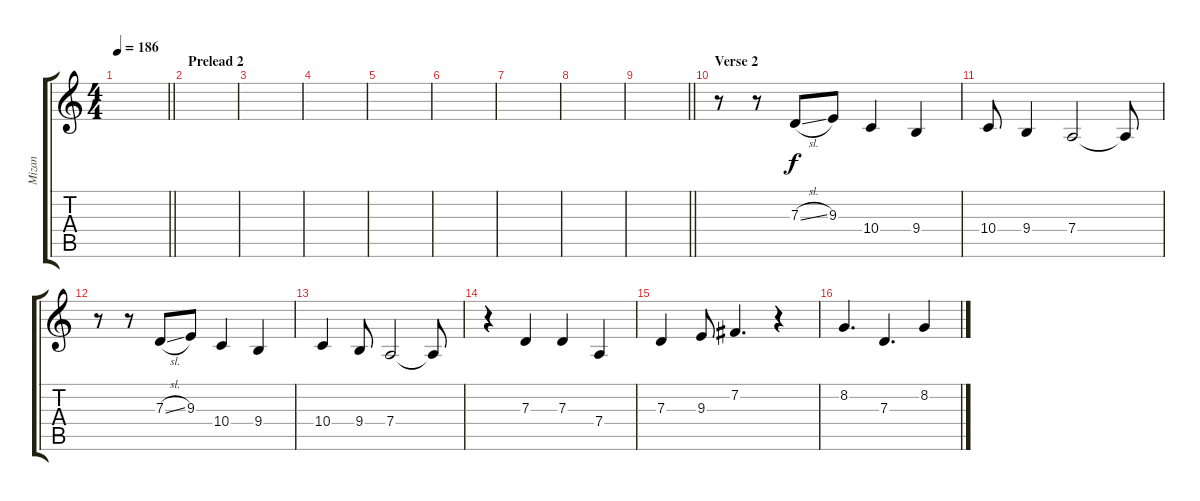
\track ("Mizan" "Mizan") {instrument flute}
\staff {score tabs}
\tuning (E4 B3 G3 D3 A2 E2) {hide}
\ts (4 4)
\tempo 186
\clef g2
\barLineRight lightlight
\ks c
|
\section ("" "Prelead 2")
|
|
|
|
|
|
|
\barLineRight lightlight
|
\section ("" "Verse 2")
r.8 r.8 7.3{sl}.8 9.3.8 10.4.4 9.4.4 |
10.4.8 9.4.4 7.4.2 7.4{t}.8 |
r.8 r.8 7.3{sl}.8 9.3.8 10.4.4 9.4.4 |
10.4.4 9.4.8 7.4.2 7.4{t}.8 |
r.4 7.3.4 7.3.4 7.4.4 |
7.3.4 9.3.8 7.2.4{d} r.4 |
8.2.4{d} 7.3.4{d} 8.2.4
